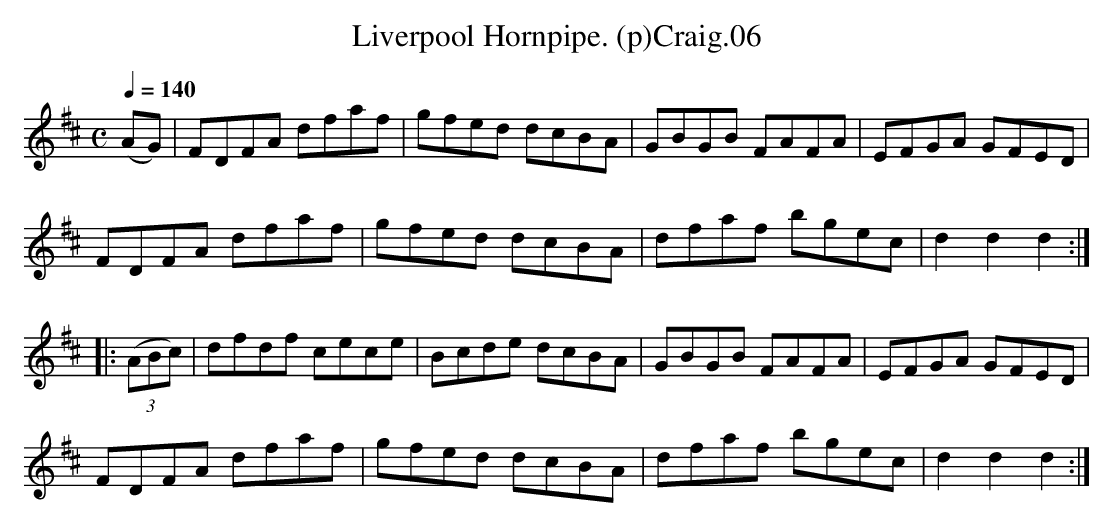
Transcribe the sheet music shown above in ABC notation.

X:1
T:Liverpool Hornpipe. (p)Craig.06
M:C
L:1/8
Q:1/4=140
K:D
(AG) | FDFA dfaf | gfed dcBA | GBGB FAFA | EFGA GFED |
FDFA dfaf | gfed dcBA | dfaf bgec | d2d2d2 :|
|: ((3ABc) | dfdf cece | Bcde dcBA | GBGB FAFA | EFGA GFED |
FDFA dfaf | gfed dcBA | dfaf bgec | d2d2d2 :|
